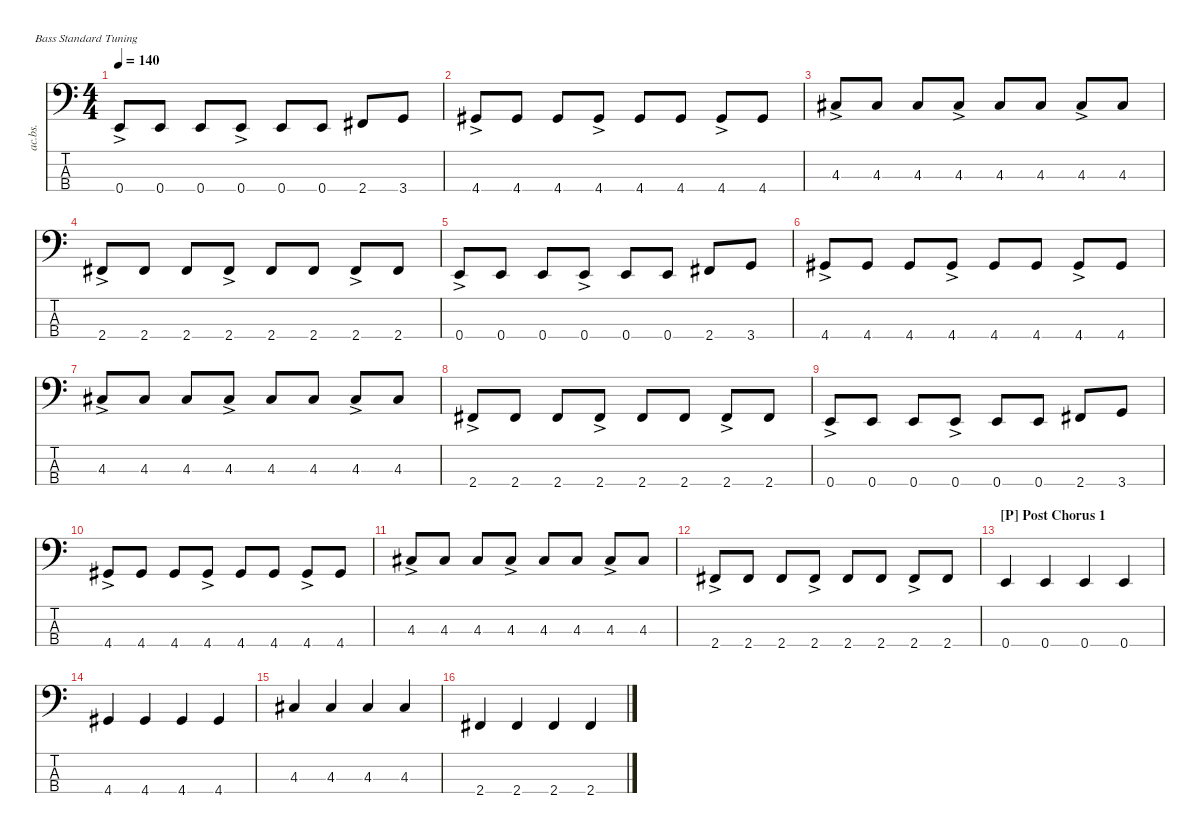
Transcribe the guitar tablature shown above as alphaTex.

\defaultSystemsLayout 4
\hideDynamics
\bracketExtendMode nobrackets
\otherSystemsTrackNameOrientation horizontal
\track ("Acoustic Bass" "ac.bs.") {instrument acousticbass}
\staff {score tabs}
\tuning (G2 D2 A1 E1)
\ts (4 4)
\tempo 140
\clef f4
\ks c
0.4{ac}.8{dy mf beam Up} 0.4.8{beam Up} 0.4.8{beam Up} 0.4{ac}.8{beam Up} 0.4.8{beam Up} 0.4.8{beam Up} 2.4{acc #}.8{beam Up} 3.4.8{beam Up} |
4.4{ac acc #}.8{beam Up} 4.4{acc #}.8{beam Up} 4.4{acc #}.8{beam Up} 4.4{ac acc #}.8{beam Up} 4.4{acc #}.8{beam Up} 4.4{acc #}.8{beam Up} 4.4{ac acc #}.8{beam Up} 4.4{acc #}.8{beam Up} |
4.3{ac acc #}.8{beam Up} 4.3{acc #}.8{beam Up} 4.3{acc #}.8{beam Up} 4.3{ac acc #}.8{beam Up} 4.3{acc #}.8{beam Up} 4.3{acc #}.8{beam Up} 4.3{ac acc #}.8{beam Up} 4.3{acc #}.8{beam Up} |
2.4{ac acc #}.8{beam Up} 2.4{acc #}.8{beam Up} 2.4{acc #}.8{beam Up} 2.4{ac acc #}.8{beam Up} 2.4{acc #}.8{beam Up} 2.4{acc #}.8{beam Up} 2.4{ac acc #}.8{beam Up} 2.4{acc #}.8{beam Up} |
0.4{ac}.8{beam Up} 0.4.8{beam Up} 0.4.8{beam Up} 0.4{ac}.8{beam Up} 0.4.8{beam Up} 0.4.8{beam Up} 2.4{acc #}.8{beam Up} 3.4.8{beam Up} |
4.4{ac acc #}.8{beam Up} 4.4{acc #}.8{beam Up} 4.4{acc #}.8{beam Up} 4.4{ac acc #}.8{beam Up} 4.4{acc #}.8{beam Up} 4.4{acc #}.8{beam Up} 4.4{ac acc #}.8{beam Up} 4.4{acc #}.8{beam Up} |
4.3{ac acc #}.8{beam Up} 4.3{acc #}.8{beam Up} 4.3{acc #}.8{beam Up} 4.3{ac acc #}.8{beam Up} 4.3{acc #}.8{beam Up} 4.3{acc #}.8{beam Up} 4.3{ac acc #}.8{beam Up} 4.3{acc #}.8{beam Up} |
2.4{ac acc #}.8{beam Up} 2.4{acc #}.8{beam Up} 2.4{acc #}.8{beam Up} 2.4{ac acc #}.8{beam Up} 2.4{acc #}.8{beam Up} 2.4{acc #}.8{beam Up} 2.4{ac acc #}.8{beam Up} 2.4{acc #}.8{beam Up} |
0.4{ac}.8{beam Up} 0.4.8{beam Up} 0.4.8{beam Up} 0.4{ac}.8{beam Up} 0.4.8{beam Up} 0.4.8{beam Up} 2.4{acc #}.8{beam Up} 3.4.8{beam Up} |
4.4{ac acc #}.8{beam Up} 4.4{acc #}.8{beam Up} 4.4{acc #}.8{beam Up} 4.4{ac acc #}.8{beam Up} 4.4{acc #}.8{beam Up} 4.4{acc #}.8{beam Up} 4.4{ac acc #}.8{beam Up} 4.4{acc #}.8{beam Up} |
4.3{ac acc #}.8{beam Up} 4.3{acc #}.8{beam Up} 4.3{acc #}.8{beam Up} 4.3{ac acc #}.8{beam Up} 4.3{acc #}.8{beam Up} 4.3{acc #}.8{beam Up} 4.3{ac acc #}.8{beam Up} 4.3{acc #}.8{beam Up} |
2.4{ac acc #}.8{beam Up} 2.4{acc #}.8{beam Up} 2.4{acc #}.8{beam Up} 2.4{ac acc #}.8{beam Up} 2.4{acc #}.8{beam Up} 2.4{acc #}.8{beam Up} 2.4{ac acc #}.8{beam Up} 2.4{acc #}.8{beam Up} |
\section ("P" "Post Chorus 1")
0.4.4{beam Up} 0.4.4{beam Up} 0.4.4{beam Up} 0.4.4{beam Up} |
4.4{acc #}.4{beam Up} 4.4{acc #}.4{beam Up} 4.4{acc #}.4{beam Up} 4.4{acc #}.4{beam Up} |
4.3{acc #}.4{beam Up} 4.3{acc #}.4{beam Up} 4.3{acc #}.4{beam Up} 4.3{acc #}.4{beam Up} |
2.4{acc #}.4{beam Up} 2.4{acc #}.4{beam Up} 2.4{acc #}.4{beam Up} 2.4{acc #}.4{beam Up}
